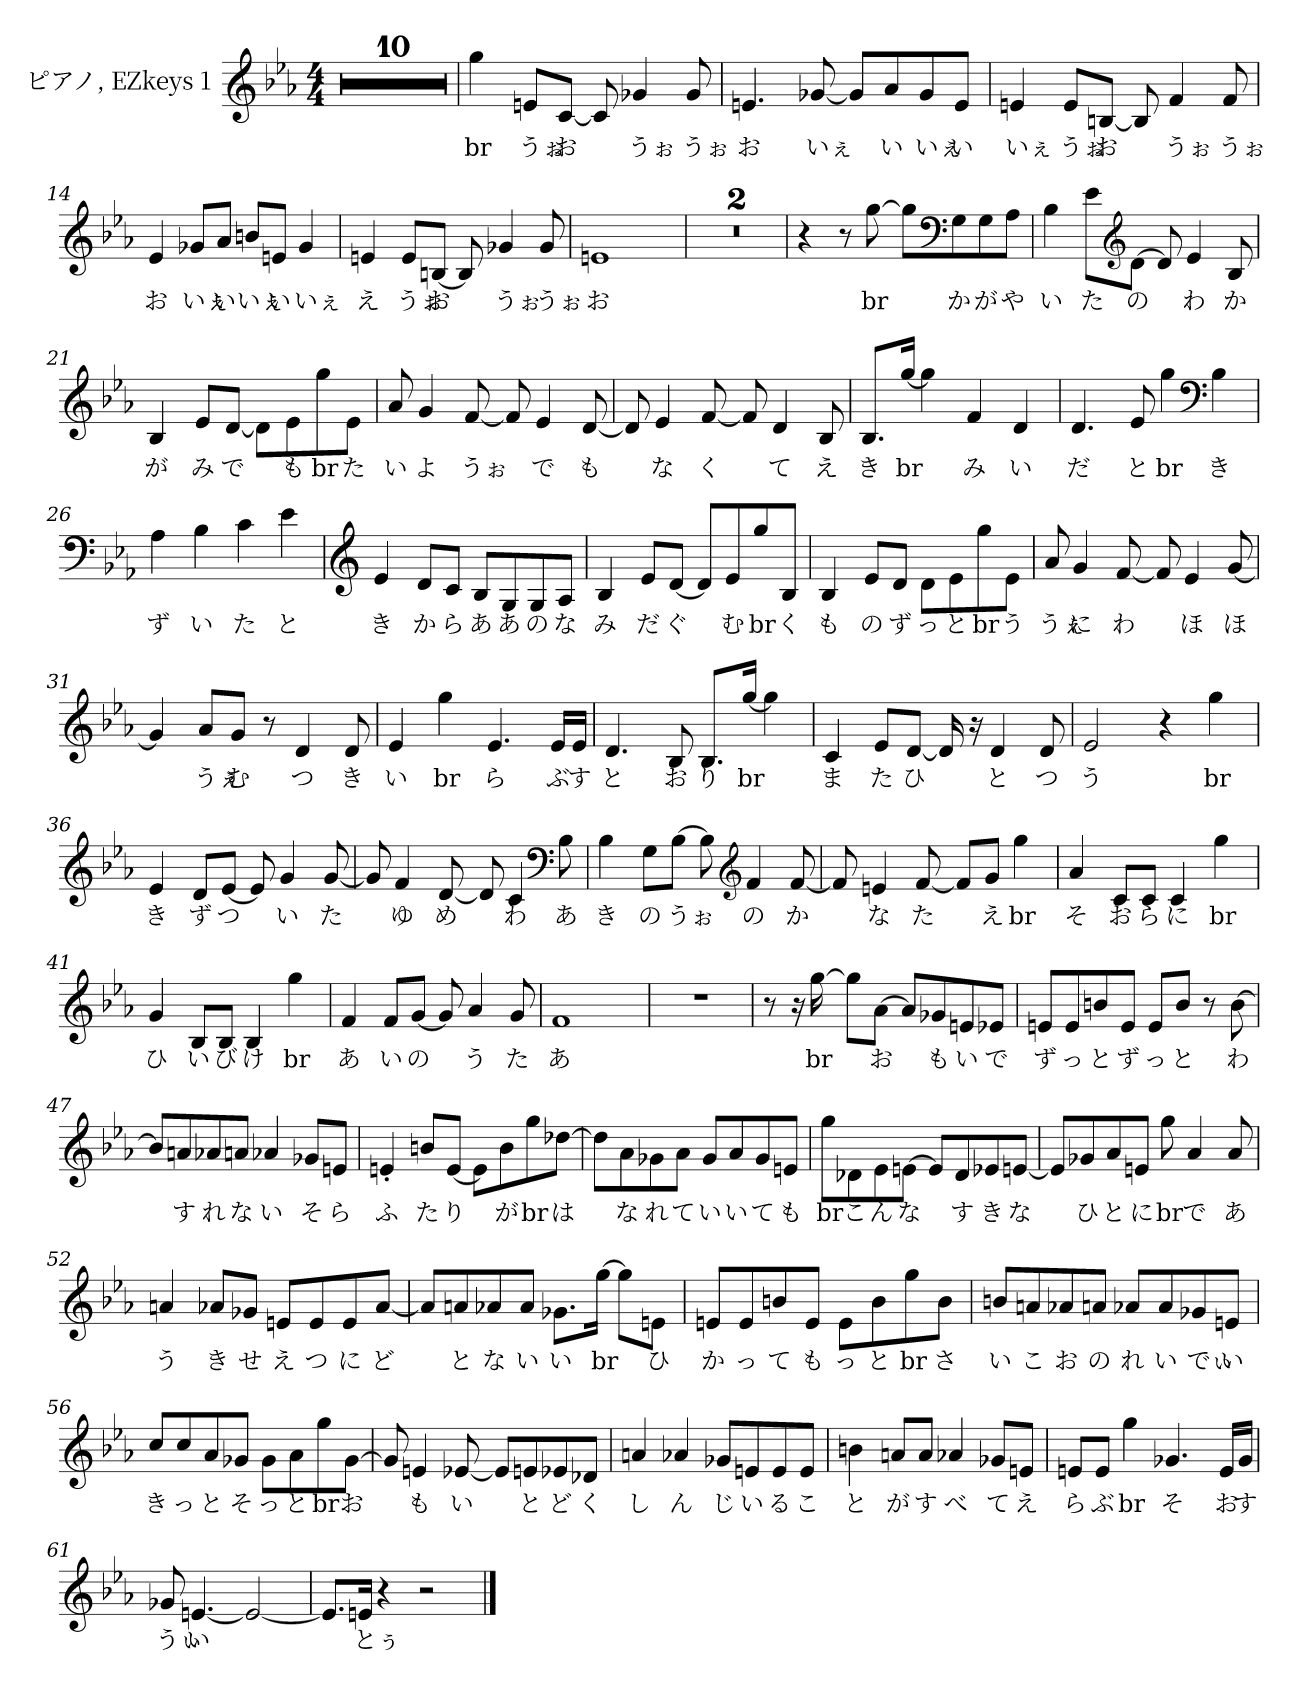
**kern	**text
*part1	*part1
*staff1	*staff1
*I"ピアノ, EZkeys 1	*
*clefG2	*
*k[b-e-a-]	*
*M4/4	*
*MM139	*
=1	=1
1r	.
=2	=2
1r	.
=3	=3
1r	.
=4	=4
1r	.
=5	=5
1r	.
=6	=6
1r	.
=7	=7
1r	.
=8	=8
1r	.
=9	=9
1r	.
=10	=10
1r	.
=11	=11
!	!LO:LY:b
4gg\	br
!	!LO:LY:b
8en/L	うぉ
!	!LO:LY:b
[8c/J	お
8c/]	.
!	!LO:LY:b
4g-X/	うぉ
!	!LO:LY:b
8g-/	うぉ
!!LO:LB:g=z
=12	=12
!	!LO:LY:b
4.en/	お
!	!LO:LY:b
[8g-X/	いぇ
8g-/L]	.
!	!LO:LY:b
8a-/	い
!	!LO:LY:b
8g-/	いぇ
!	!LO:LY:b
8e/J	い
=13	=13
!	!LO:LY:b
4en/	いぇ
!	!LO:LY:b
8e/L	うぉ
!	!LO:LY:b
[8Bn/J	お
8B/]	.
!	!LO:LY:b
4f/	うぉ
!	!LO:LY:b
8f/	うぉ
=14	=14
!	!LO:LY:b
4e-/	お
!	!LO:LY:b
8g-X/L	いぇ
!	!LO:LY:b
8a-/J	い
!	!LO:LY:b
8bn/L	いぇ
!	!LO:LY:b
8en/J	い
!	!LO:LY:b
4g-/	いぇ
=15	=15
!	!LO:LY:b
4en/	え
!	!LO:LY:b
8e/L	うぉ
!	!LO:LY:b
[8Bn/J	お
8B/]	.
!	!LO:LY:b
4g-X/	うぉ
!	!LO:LY:b
8g-/	うぉ
!!LO:LB:g=z
=16	=16
!	!LO:LY:b
1en	お
=17	=17
1r	.
=18	=18
1r	.
=19	=19
4r	.
8r	.
!	!LO:LY:b
[8gg\	br
8gg\L]	.
*clefF4	*
!	!LO:LY:b
8G\	か
!	!LO:LY:b
8G\	が
!	!LO:LY:b
8A-\J	や
=20	=20
!	!LO:LY:b
4B-\	い
!	!LO:LY:b
8e-\L	た
*clefG2	*
!	!LO:LY:b
[8d\J	の
8d/]	.
!	!LO:LY:b
4e-/	わ
!	!LO:LY:b
8B-/	か
=21	=21
!	!LO:LY:b
4B-/	が
!	!LO:LY:b
8e-/L	み
!	!LO:LY:b
[8d/J	で
8d\L]	.
!	!LO:LY:b
8e-\	も
!	!LO:LY:b
8gg\	br
!	!LO:LY:b
8e-\J	た
!!LO:LB:g=z
=22	=22
!	!LO:LY:b
8a-/	い
!	!LO:LY:b
4g/	よ
!	!LO:LY:b
[8f/	うぉ
8f/]	.
!	!LO:LY:b
4e-/	で
!	!LO:LY:b
[8d/	も
=23	=23
8d/]	.
!	!LO:LY:b
4e-/	な
!	!LO:LY:b
[8f/	く
8f/]	.
!	!LO:LY:b
4d/	て
!	!LO:LY:b
8B-/	え
=24	=24
!	!LO:LY:b
8.B-/L	き
!	!LO:LY:b
[16gg/Jk	br
4gg\]	.
!	!LO:LY:b
4f/	み
!	!LO:LY:b
4d/	い
=25	=25
!	!LO:LY:b
4.d/	だ
!	!LO:LY:b
8e-/	と
!	!LO:LY:b
4gg\	br
*clefF4	*
!	!LO:LY:b
4B-\	き
=26	=26
!	!LO:LY:b
4A-\	ず
!	!LO:LY:b
4B-\	い
!	!LO:LY:b
4c\	た
!	!LO:LY:b
4e-\	と
!!LO:LB:g=z
=27	=27
*clefG2	*
!	!LO:LY:b
4e-/	き
!	!LO:LY:b
8d/L	か
!	!LO:LY:b
8c/J	ら
!	!LO:LY:b
8B-/L	あ
!	!LO:LY:b
8G/	あ
!	!LO:LY:b
8G/	の
!	!LO:LY:b
8A-/J	な
=28	=28
!	!LO:LY:b
4B-/	み
!	!LO:LY:b
8e-/L	だ
!	!LO:LY:b
[8d/J	ぐ
8d/L]	.
!	!LO:LY:b
8e-/	む
!	!LO:LY:b
8gg/	br
!	!LO:LY:b
8B-/J	く
=29	=29
!	!LO:LY:b
4B-/	も
!	!LO:LY:b
8e-/L	の
!	!LO:LY:b
8d/J	ず
!	!LO:LY:b
8d\L	っ
!	!LO:LY:b
8e-\	と
!	!LO:LY:b
8gg\	br
!	!LO:LY:b
8e-\J	う
=30	=30
!	!LO:LY:b
8a-/	うぇ
!	!LO:LY:b
4g/	に
!	!LO:LY:b
[8f/	わ
8f/]	.
!	!LO:LY:b
4e-/	ほ
!	!LO:LY:b
[8g/	ほ
!!LO:LB:g=z
=31	=31
4g/]	.
!	!LO:LY:b
8a-/L	うぇ
!	!LO:LY:b
8g/J	む
8r	.
!	!LO:LY:b
4d/	つ
!	!LO:LY:b
8d/	き
=32	=32
!	!LO:LY:b
4e-/	い
!	!LO:LY:b
4gg\	br
!	!LO:LY:b
4.e-/	ら
!	!LO:LY:b
16e-/LL	ぶ
!	!LO:LY:b
16e-/JJ	す
=33	=33
!	!LO:LY:b
4.d/	と
!	!LO:LY:b
8B-/	お
!	!LO:LY:b
8.B-/L	り
!	!LO:LY:b
[16gg/Jk	br
4gg\]	.
=34	=34
!	!LO:LY:b
4c/	ま
!	!LO:LY:b
8e-/L	た
!	!LO:LY:b
[8d/J	ひ
16d/]	.
16r	.
!	!LO:LY:b
4d/	と
!	!LO:LY:b
8d/	つ
=35	=35
!	!LO:LY:b
2e-/	う
4r	.
!	!LO:LY:b
4gg\	br
!!LO:LB:g=z
=36	=36
!	!LO:LY:b
4e-/	き
!	!LO:LY:b
8d/L	ず
!	!LO:LY:b
[8e-/J	つ
8e-/]	.
!	!LO:LY:b
4g/	い
!	!LO:LY:b
[8g/	た
=37	=37
8g/]	.
!	!LO:LY:b
4f/	ゆ
!	!LO:LY:b
[8d/	め
8d/]	.
!	!LO:LY:b
4c/	わ
*clefF4	*
!	!LO:LY:b
8B-\	あ
=38	=38
!	!LO:LY:b
4B-\	き
!	!LO:LY:b
8G\L	の
!	!LO:LY:b
[8B-\J	うぉ
8B-\]	.
*clefG2	*
!	!LO:LY:b
4f/	の
!	!LO:LY:b
[8f/	か
=39	=39
8f/]	.
!	!LO:LY:b
4en/	な
!	!LO:LY:b
[8f/	た
8f/L]	.
!	!LO:LY:b
8g/J	え
!	!LO:LY:b
4gg\	br
!!LO:LB:g=z
=40	=40
!	!LO:LY:b
4a-/	そ
!	!LO:LY:b
8c/L	お
!	!LO:LY:b
8c/J	ら
!	!LO:LY:b
4c/	に
!	!LO:LY:b
4gg\	br
=41	=41
!	!LO:LY:b
4g/	ひ
!	!LO:LY:b
8B-/L	い
!	!LO:LY:b
8B-/J	び
!	!LO:LY:b
4B-/	け
!	!LO:LY:b
4gg\	br
=42	=42
!	!LO:LY:b
4f/	あ
!	!LO:LY:b
8f/L	い
!	!LO:LY:b
[8g/J	の
8g/]	.
!	!LO:LY:b
4a-/	う
!	!LO:LY:b
8g/	た
=43	=43
!	!LO:LY:b
1f	あ
=44	=44
1r	.
=45	=45
8r	.
16r	.
!	!LO:LY:b
[16gg\	br
8gg\L]	.
!	!LO:LY:b
[8a-\J	お
8a-/L]	.
!	!LO:LY:b
8g-X/	も
!	!LO:LY:b
8en/	い
!	!LO:LY:b
8e-X/J	で
!!LO:LB:g=z
=46	=46
!	!LO:LY:b
8en/L	ず
!	!LO:LY:b
8e/	っ
!	!LO:LY:b
8bn/	と
!	!LO:LY:b
8e/J	ず
!	!LO:LY:b
8e/L	っ
!	!LO:LY:b
8b/J	と
8r	.
!	!LO:LY:b
[8b\	わ
=47	=47
8b/L]	.
!	!LO:LY:b
8an/	す
!	!LO:LY:b
8a-X/	れ
!	!LO:LY:b
8an/J	な
!	!LO:LY:b
4a-X/	い
!	!LO:LY:b
8g-X/L	そ
!	!LO:LY:b
8en/J	ら
=48	=48
!	!LO:LY:b
4en'/	ふ
!	!LO:LY:b
8bn/L	た
!	!LO:LY:b
[8e/J	り
8e\L]	.
!	!LO:LY:b
8b\	が
!	!LO:LY:b
8gg\	br
!	!LO:LY:b
[8dd-X\J	は
=49	=49
8dd-\L]	.
!	!LO:LY:b
8a-\	な
!	!LO:LY:b
8g-X\	れ
!	!LO:LY:b
8a-\J	て
!	!LO:LY:b
8g-/L	い
!	!LO:LY:b
8a-/	い
!	!LO:LY:b
8g-/	て
!	!LO:LY:b
8en/J	も
!!LO:LB:g=z
=50	=50
!	!LO:LY:b
8gg\L	br
!	!LO:LY:b
8d-X\	こ
!	!LO:LY:b
8e-\	ん
!	!LO:LY:b
[8en\J	な
8e/L]	.
!	!LO:LY:b
8d-/	す
!	!LO:LY:b
8e-X/	き
!	!LO:LY:b
[8en/J	な
=51	=51
8e/L]	.
!	!LO:LY:b
8g-X/	ひ
!	!LO:LY:b
8a-/	と
!	!LO:LY:b
8en/J	に
!	!LO:LY:b
8gg\	br
!	!LO:LY:b
4a-/	で
!	!LO:LY:b
8a-/	あ
=52	=52
!	!LO:LY:b
4an/	う
!	!LO:LY:b
8a-X/L	き
!	!LO:LY:b
8g-X/J	せ
!	!LO:LY:b
8en/L	え
!	!LO:LY:b
8e/	つ
!	!LO:LY:b
8e/	に
!	!LO:LY:b
[8a-/J	ど
!!LO:PB:g=z
=53	=53
8a-/L]	.
!	!LO:LY:b
8an/	と
!	!LO:LY:b
8a-X/	な
!	!LO:LY:b
8a-/J	い
!	!LO:LY:b
8.g-X\L	い
!	!LO:LY:b
[16gg\Jk	br
8gg\L]	.
!	!LO:LY:b
8en\J	ひ
=54	=54
!	!LO:LY:b
8en/L	か
!	!LO:LY:b
8e/	っ
!	!LO:LY:b
8bn/	て
!	!LO:LY:b
8e/J	も
!	!LO:LY:b
8e\L	っ
!	!LO:LY:b
8b\	と
!	!LO:LY:b
8gg\	br
!	!LO:LY:b
8b\J	さ
=55	=55
!	!LO:LY:b
8bn/L	い
!	!LO:LY:b
8an/	こ
!	!LO:LY:b
8a-X/	お
!	!LO:LY:b
8an/J	の
!	!LO:LY:b
8a-X/L	れ
!	!LO:LY:b
8a-/	い
!	!LO:LY:b
8g-X/	でぃ
!	!LO:LY:b
8en/J	い
!!LO:LB:g=z
=56	=56
!	!LO:LY:b
8cc/L	き
!	!LO:LY:b
8cc/	っ
!	!LO:LY:b
8a-/	と
!	!LO:LY:b
8g-X/J	そ
!	!LO:LY:b
8g-\L	っ
!	!LO:LY:b
8a-\	と
!	!LO:LY:b
8gg\	br
!	!LO:LY:b
[8g-\J	お
=57	=57
8g-/]	.
!	!LO:LY:b
4en/	も
!	!LO:LY:b
[8e-X/	い
8e-/L]	.
!	!LO:LY:b
8en/	と
!	!LO:LY:b
8e-X/	ど
!	!LO:LY:b
8d-X/J	く
=58	=58
!	!LO:LY:b
4an/	し
!	!LO:LY:b
4a-X/	ん
!	!LO:LY:b
8g-X/L	じ
!	!LO:LY:b
8en/	い
!	!LO:LY:b
8e/	る
!	!LO:LY:b
8e/J	こ
=59	=59
!	!LO:LY:b
4bn\	と
!	!LO:LY:b
8an/L	が
!	!LO:LY:b
8a/J	す
!	!LO:LY:b
4a-X/	べ
!	!LO:LY:b
8g-X/L	て
!	!LO:LY:b
8en/J	え
!!LO:LB:g=z
=60	=60
!	!LO:LY:b
8en/L	ら
!	!LO:LY:b
8e/J	ぶ
!	!LO:LY:b
4gg\	br
!	!LO:LY:b
4.g-X/	そ
!	!LO:LY:b
16e/LL	お
!	!LO:LY:b
16g-/JJ	す
=61	=61
!	!LO:LY:b
8g-X/	うぃ
!	!LO:LY:b
[4.en/	い
2e/_	.
=62	=62
8.e/L]	.
!	!LO:LY:b
16en/Jk	とぅ
4r	.
2r	.
==	==
*-	*-
